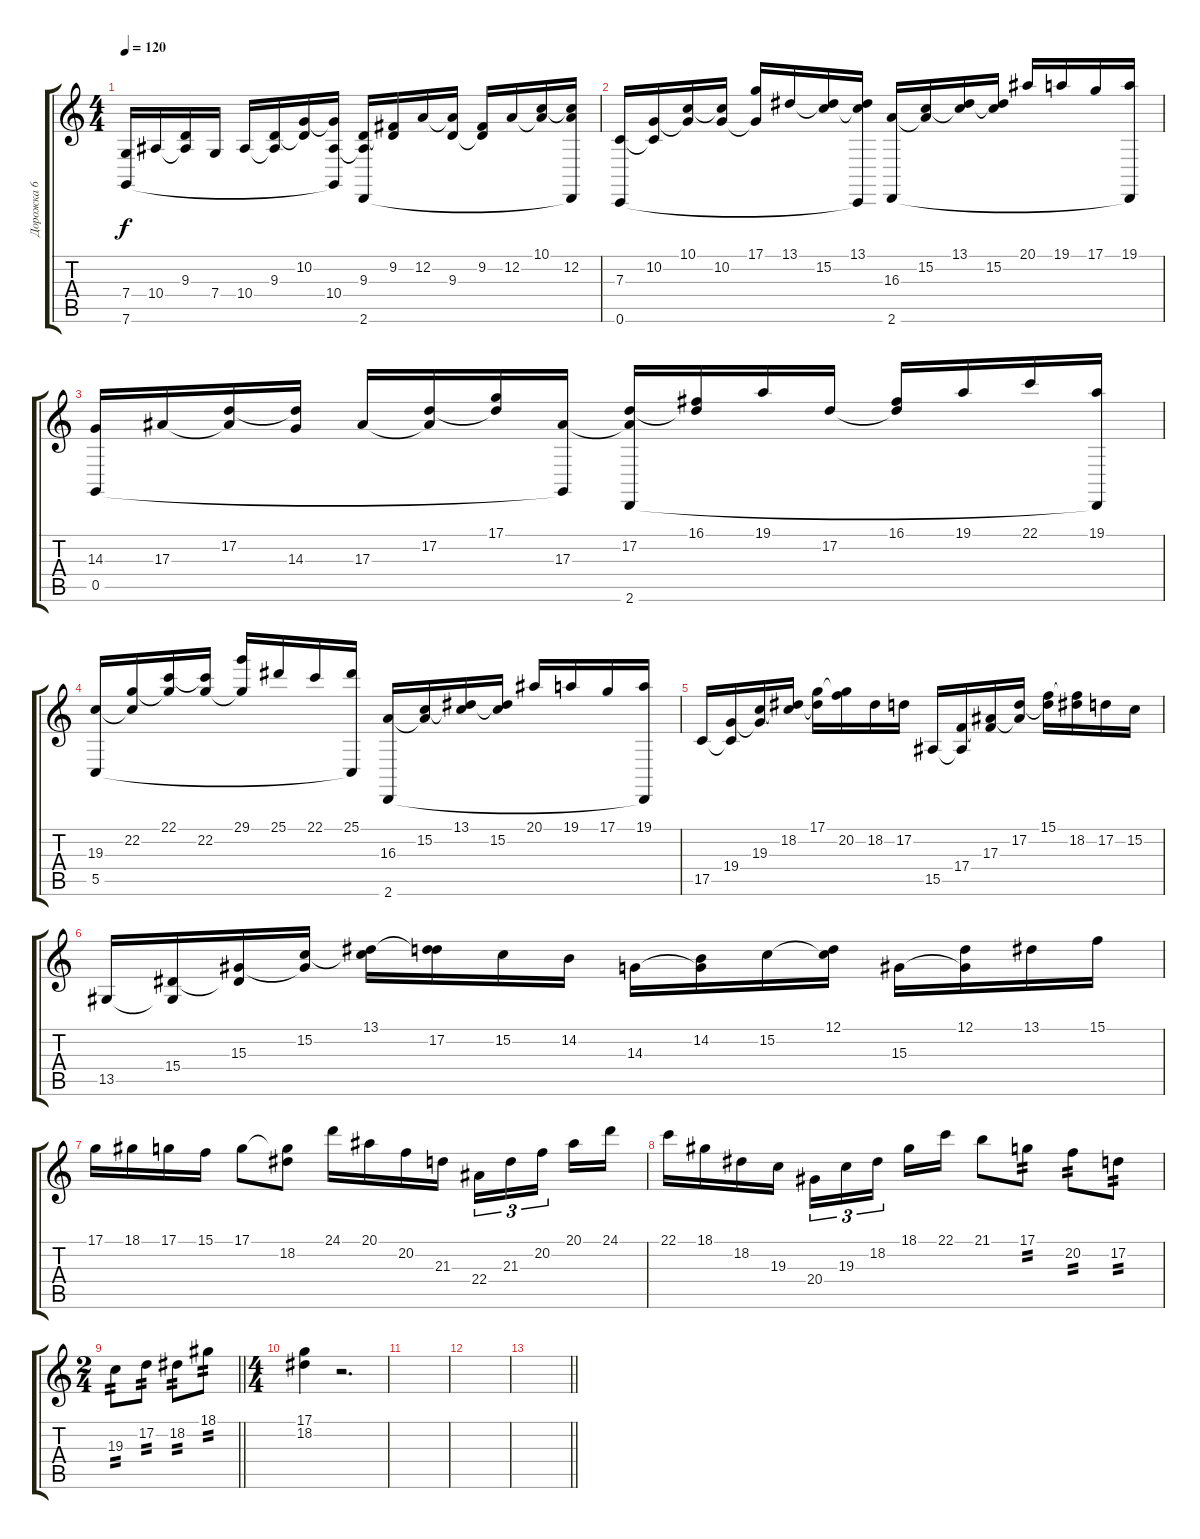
\track ("Дорожка 6" "Дорожка 6") {instrument electricgrandpiano}
\staff {score tabs}
\tuning (D4 A3 F3 C3 G2 C2) {hide}
\ts (4 4)
\tempo 120
\clef g2
\ks c
(7.4 7.6).16{dy f} 10.4.16 (9.3 10.4{t}).16 7.4.16 10.4.16 (9.3 10.4{t}).16 (10.2 9.3{t}).16 (10.2{t} 10.4 7.6{t}).16 (9.3 10.4{t} 2.6).16 (9.2 9.3{t}).16 12.2.16 (12.2{t} 9.3).16 (9.2 9.3{t}).16 12.2.16 (10.1 12.2{t}).16 (10.1{t} 12.2 2.6{t}).16 |
(7.3 0.6).16 (10.2 7.3{t}).16 (10.1 10.2{t}).16 (10.1{t} 10.2).16 (17.1 10.2{t}).16 13.1.16 (13.1{t} 15.2).16 (13.1 15.2{t} 0.6{t}).16 (16.3 2.6).16 (15.2 16.3{t}).16 (13.1 15.2{t}).16 (13.1{t} 15.2).16 20.1.16 19.1.16 17.1.16 (19.1 2.6{t}).16 |
(14.3 0.5).16 17.3.16 (17.2 17.3{t}).16 (17.2{t} 14.3).16 17.3.16 (17.2 17.3{t}).16 (17.1 17.2{t}).16 (17.3 0.5{t}).16 (17.2 17.3{t} 2.6).16 (16.1 17.2{t}).16 19.1.16 17.2.16 (16.1 17.2{t}).16 19.1.16 22.1.16 (19.1 2.6{t}).16 |
(19.3 5.5).16 (22.2 19.3{t}).16 (22.1 22.2{t}).16 (22.1{t} 22.2).16 (29.1 22.2{t}).16 25.1.16 22.1.16 (25.1 5.5{t}).16 (16.3 2.6).16 (15.2 16.3{t}).16 (13.1 15.2{t}).16 (13.1{t} 15.2).16 20.1.16 19.1.16 17.1.16 (19.1 2.6{t}).16 |
17.5.16 (19.4 17.5{t}).16 (19.3 19.4{t}).16 (18.2 19.3{t}).16 (17.1 18.2{t}).16 (17.1{t} 20.2).16 18.2.16 17.2.16 15.5.16 (17.4 15.5{t}).16 (17.3 17.4{t}).16 (17.2 17.3{t}).16 (15.1 17.2{t}).16 (15.1{t} 18.2).16 17.2.16 15.2.16 |
13.5.16 (15.4 13.5{t}).16 (15.3 15.4{t}).16 (15.2 15.3{t}).16 (13.1 15.2{t}).16 (13.1{t} 17.2).16 15.2.16 14.2.16 14.3.16 (14.2 14.3{t}).16 15.2.16 (12.1 15.2{t}).16 15.3.16 (12.1 15.3{t}).16 13.1.16 15.1.16 |
17.1.16 18.1.16 17.1.16 15.1.16 17.1.8 (17.1{t} 18.2).8 24.1.16 20.1.16 20.2.16 21.3.16 22.4.16{tu (3 2)} 21.3.16{tu (3 2)} 20.2.16{tu (3 2) beam splitsecondary} 20.1.16 24.1.16 |
22.1.16 18.1.16 18.2.16 19.3.16 20.4.16{tu (3 2)} 19.3.16{tu (3 2)} 18.2.16{tu (3 2) beam splitsecondary} 18.1.16 22.1.16 21.1.8 17.1.8{tp 2} 20.2.8{tp 2} 17.2.8{tp 2} |
\ts (2 4)
\barLineRight lightlight
19.3.8{tp 2} 17.2.8{tp 2} 18.2.8{tp 2} 18.1.8{tp 2} |
\ts (4 4)
(17.1 18.2).4 r.2{d} |
|
|
\barLineRight lightlight
